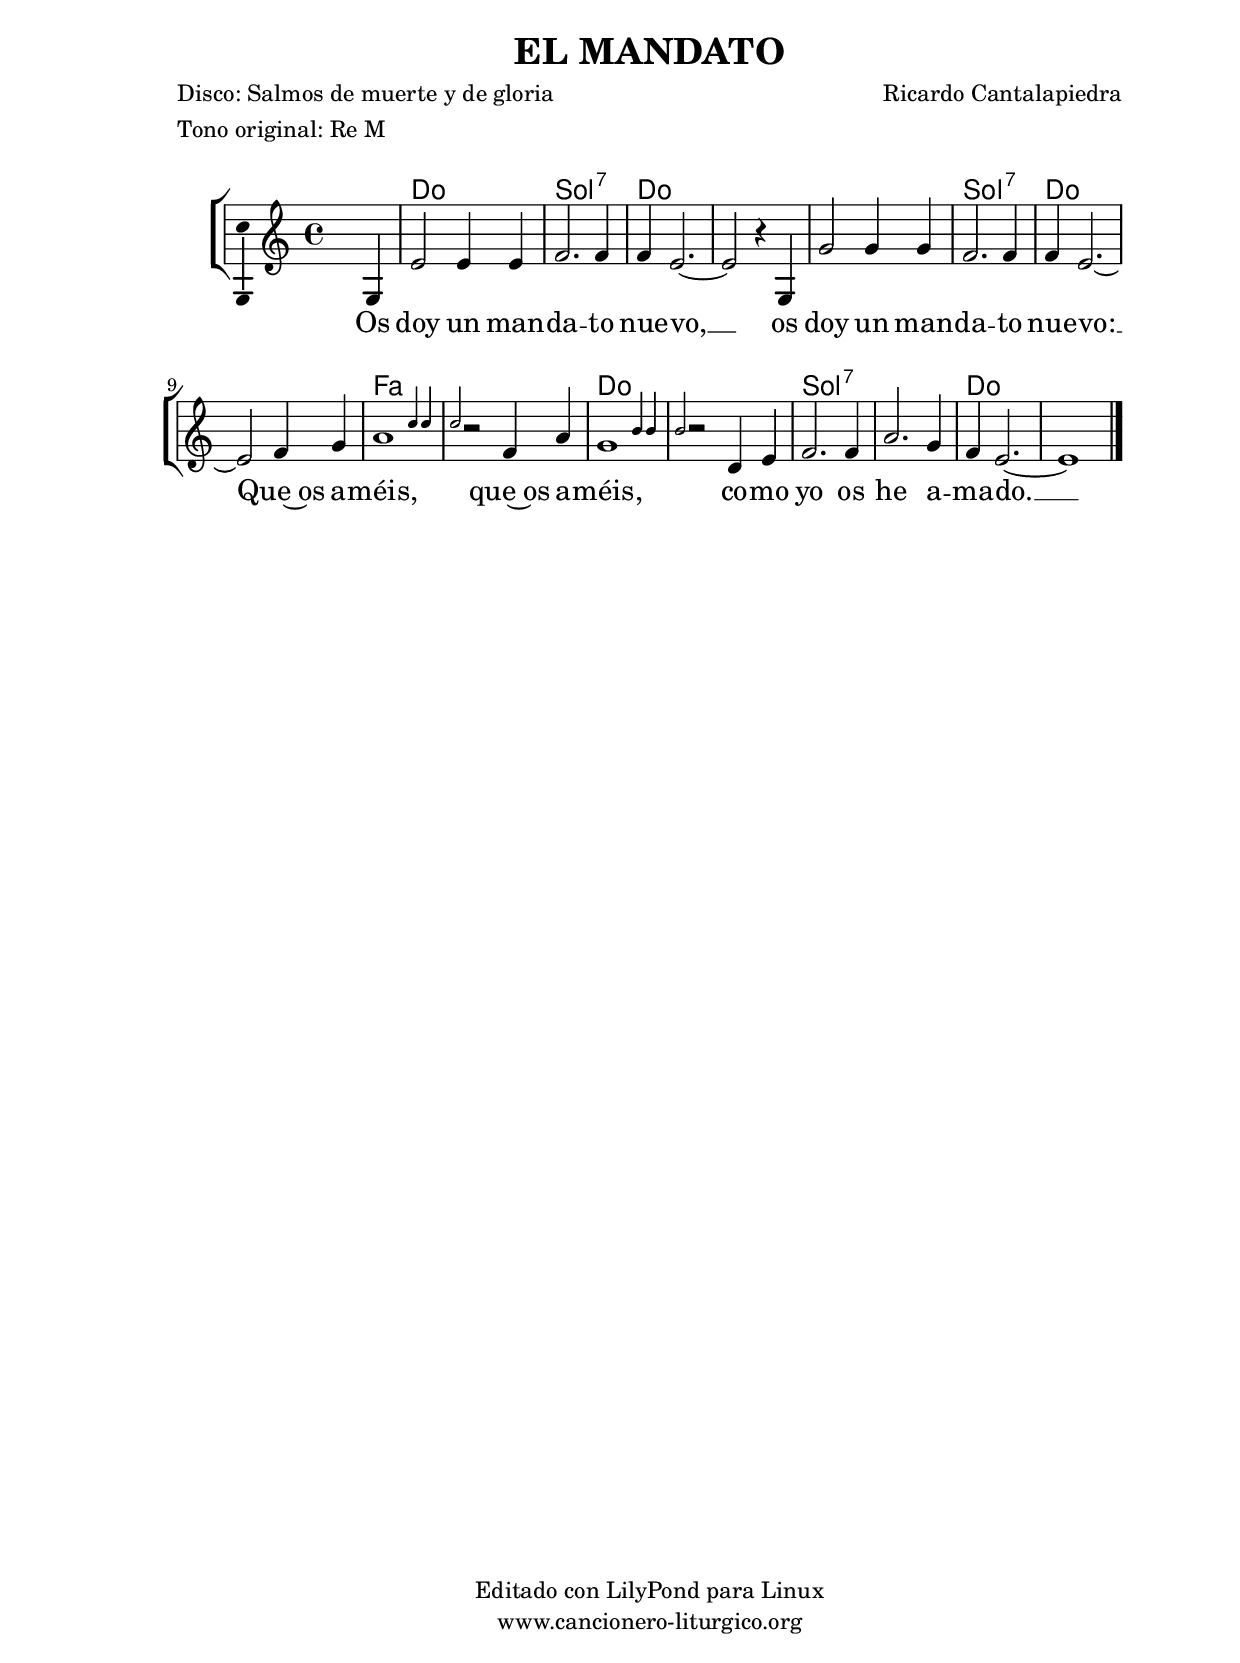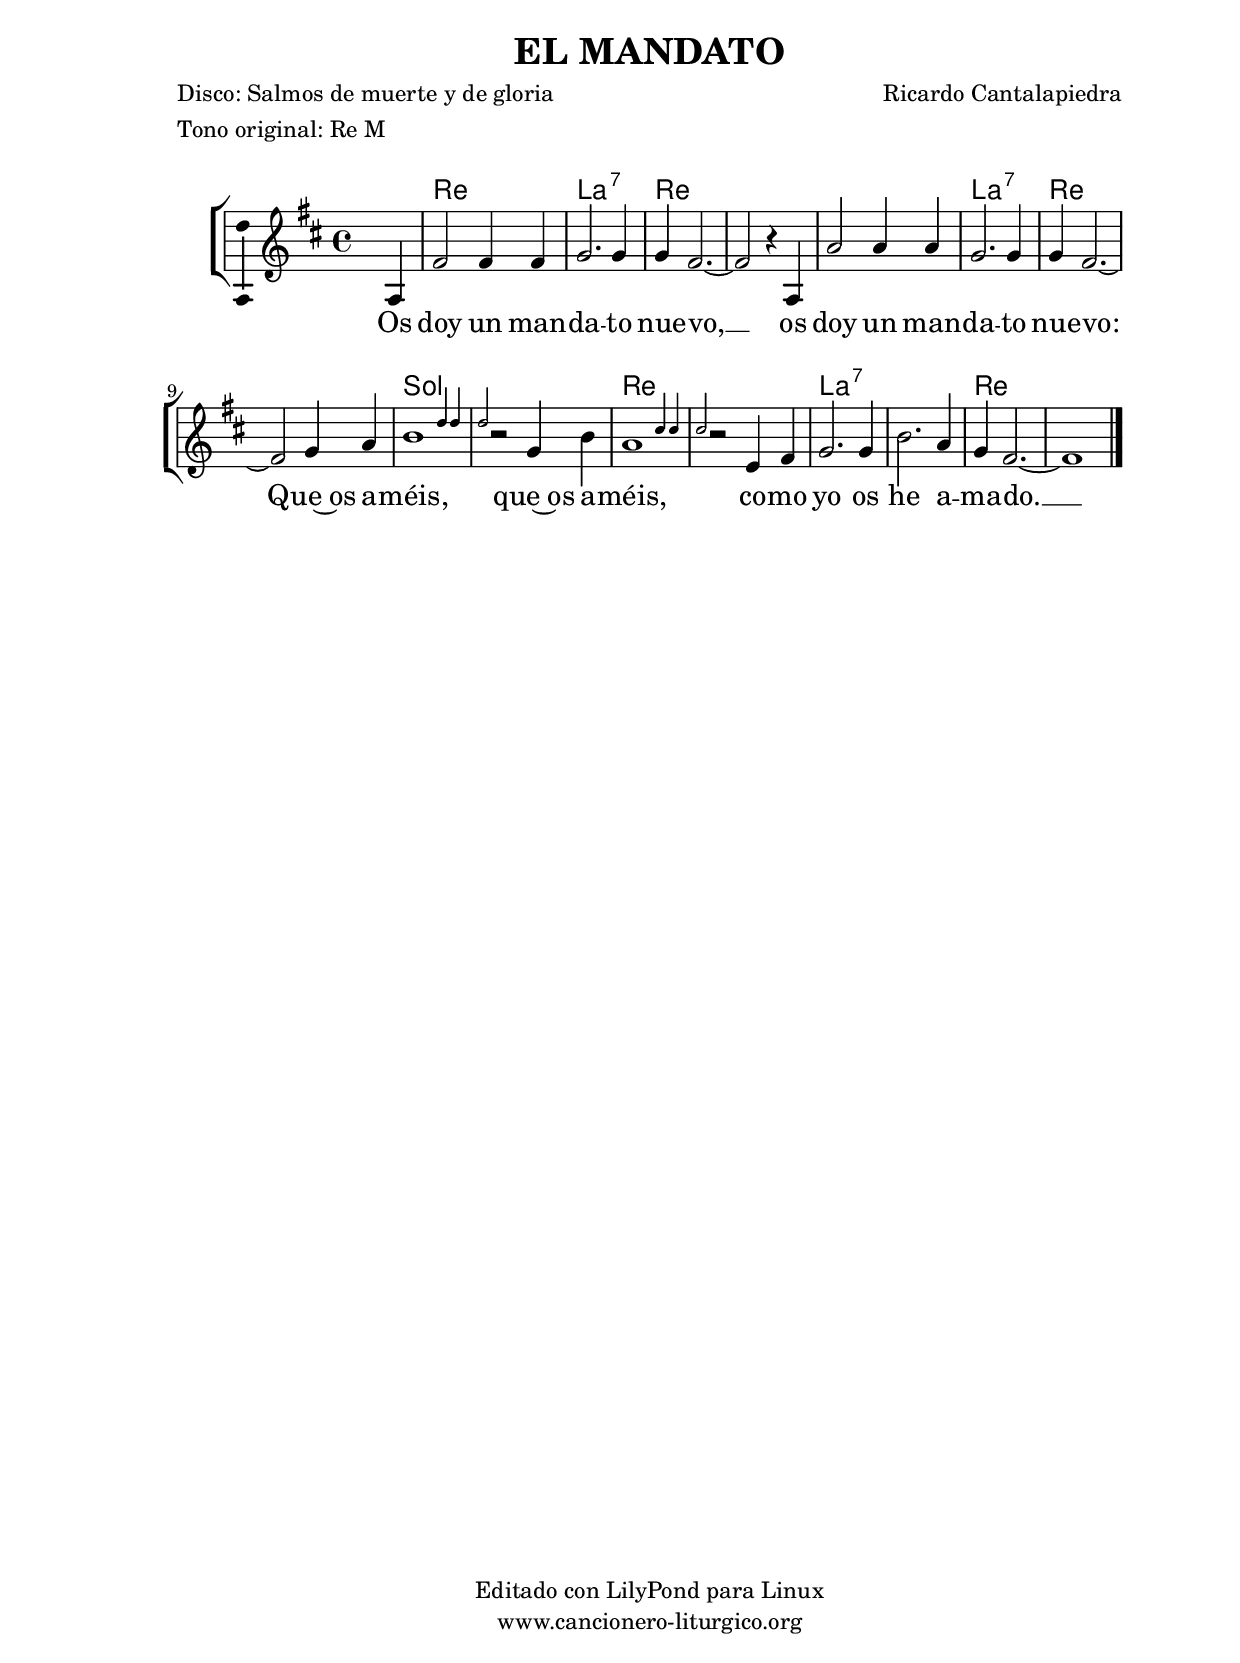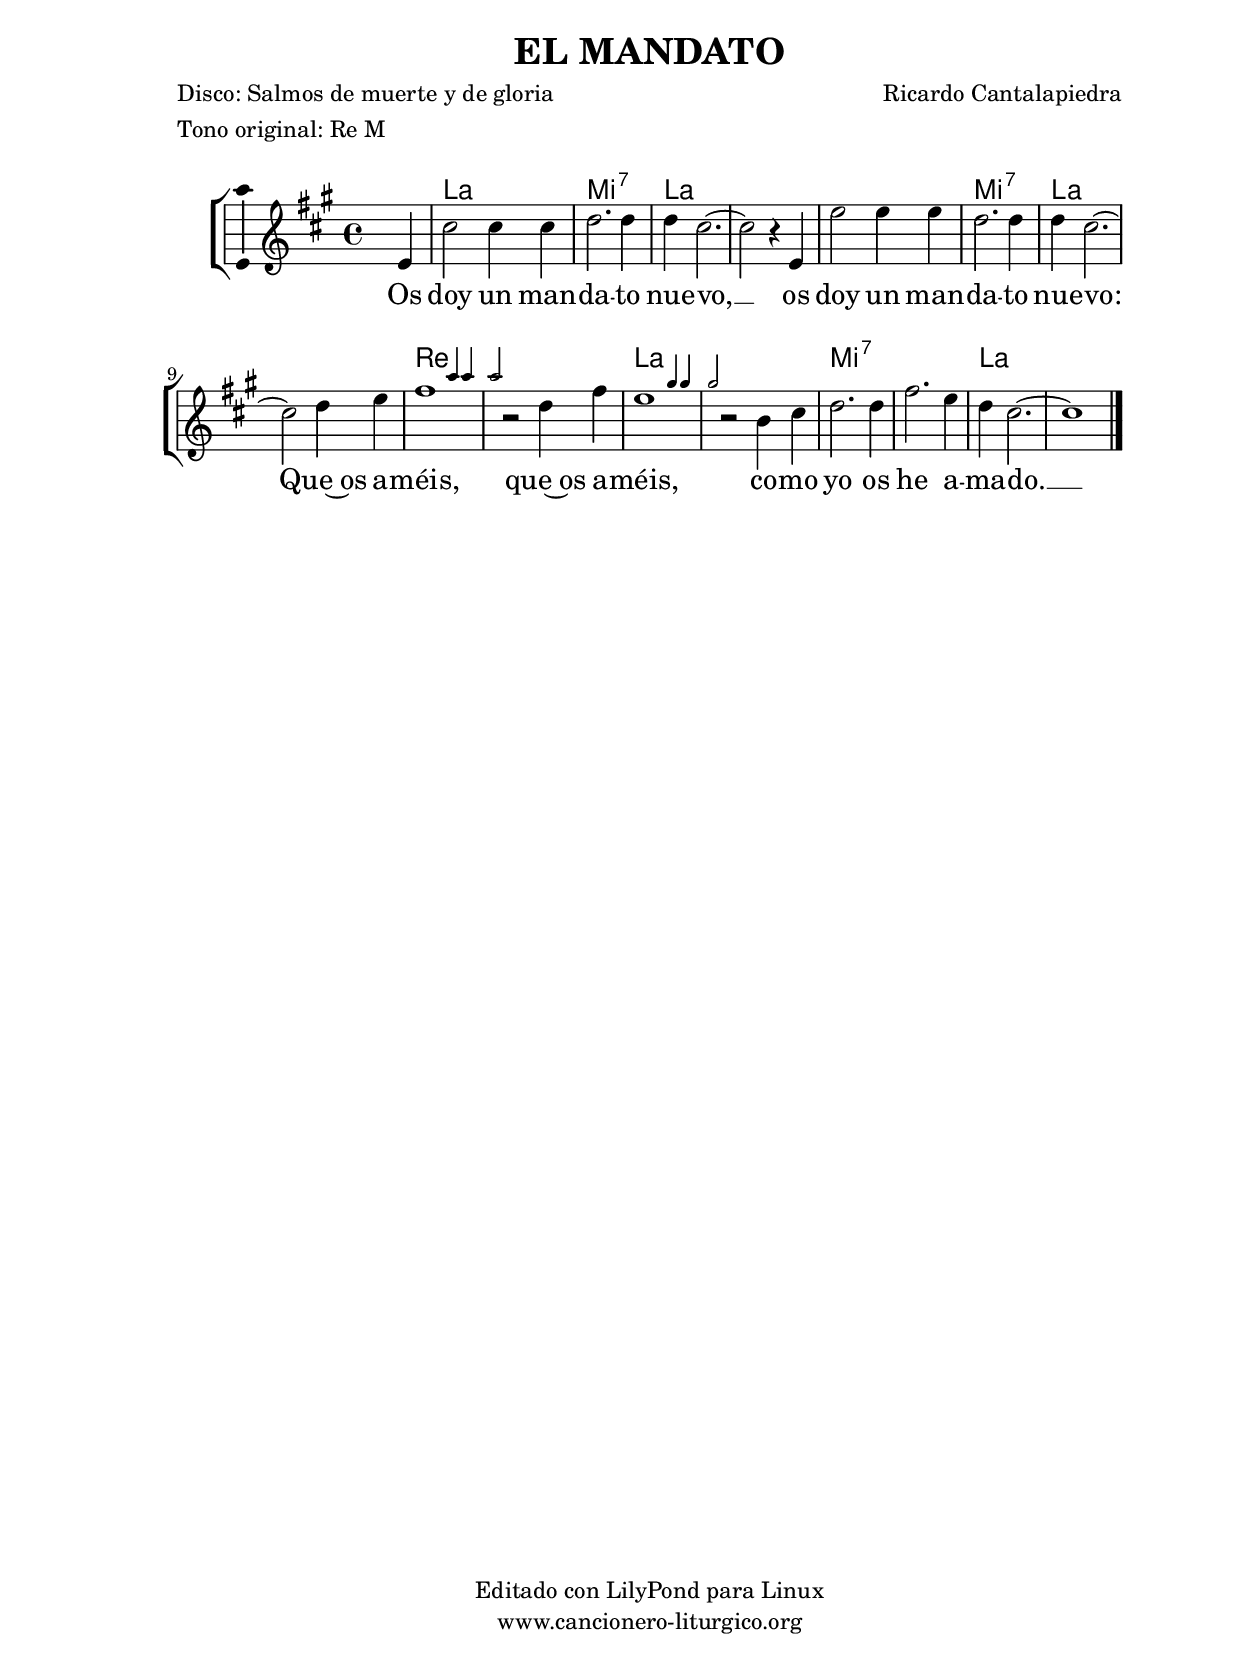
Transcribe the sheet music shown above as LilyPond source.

%
%para convertir .midi en .wav:
%timidity filename.midi -Ow -o finename.wav
%
%
%Para convertir de .wav a .mp3:
%lame -h -m j filename.wav
%
%
%para escuchar el midi:
%timidity nombrefichero.midi
%


%versión de lilypond para la que se ha escrito esta partitura:
\version "2.16.0"

	%Tamaño papel
	#(set-default-paper-size "a4")
	%Tamaño partitura
	#(set-global-staff-size 20)
	%No responde al pulsar sobre una nota
	#(ly:set-option 'point-and-click #f)

%parámetros del encabezamiento:
\header {
	title = "EL MANDATO"
	subtitle = ""
	composer = "Ricardo Cantalapiedra"
	poet = "Disco: Salmos de muerte y de gloria"
	meter = "Tono original: Re M"
	arranger = ""
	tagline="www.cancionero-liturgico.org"
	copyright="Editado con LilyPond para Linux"
	}

%parámetros asociados al papel:
\paper {
	oddHeaderMarkup = \markup {\fill-line { \on-the-fly #not-first-page \fromproperty #'header:title \on-the-fly #not-first-page \fromproperty #'header:composer }}
	evenHeaderMarkup = \markup {\fill-line { \fromproperty #'header:composer \fromproperty #'header:title }}
	#(set-paper-size "a4")
	print-page-number = ##f
	first-page-number = 1
	print-first-page-number = ##f
%	head-separation = 3.0 \cm
	top-margin = 2.0 \cm
	bottom-margin = 0.5\cm
%%%	bottom-margin = -2.0\cm
	left-margin = 3.0 \cm
	line-width = 16.0 \cm 
	indent = 8\mm
	interscoreline = 2.\mm
	between-system-space = 15\mm
%	para que las partituras no llenen la hoja:
	ragged-bottom = ##t
%	idem para la última hoja:
	ragged-last-bottom = ##f
%	para que las partituras llenen el ancho del papel:
	ragged-last = ##f
	after-title-space = 2.5 \cm
%page-count=1
%system-count=8

	%Flexible Vertical Spacing
%	markup-markup-spacing =
%	#'((basic-distance . 15) (minimum-distance . 15) (padding . 3))
	markup-system-spacing =
	#'((basic-distance . 15) (minimum-distance . 15) (padding . 3))
	system-system-spacing =
	#'((basic-distance . 15) (minimum-distance . 15) (padding . 3))
	score-system-spacing =
	#'((basic-distance . 15) (minimum-distance . 15) (padding . 5))
%	top-system-spacing = % header
%	#'((basic-distance . 8) (minimum-distance . 0) (padding . 0))
%	top-markup-spacing =
%	#'((basic-distance . 20) (minimum-distance . 20) (padding . 0))
	last-bottom-spacing = % footer
	#'((basic-distance . 5) (minimum-distance . 5) (padding . 0))
%	score-markup-spacing =
%	#'((basic-distance . 16) (minimum-distance . 13) (padding . 0))

	}


%parámetros que afectan a toda la partitura:
global = {
	%clave de sol (G):
	\clef G
	%armadura:
%	\transpose c d
	\key c \major
	\tempo 4=200
	\set Score.tempoHideNote = ##t
	}


acordes = {
	\italianChords
	\chordmode {
%	\transpose c d
{

s1 c g:7 c s c g:7 c s
f s c s g:7 s c 
s
%%%   c:7
%%%   f s c s g:7 s c


	}
	}
}

melodia = 
%\transpose c d
{
	\relative c'{
	\time 4/4
s2. g4
e'2 e4 e4
f2. f4
f4 e2.~
e2 r4 g,4
g'2 g4 g4
f2. f4
f4 e2.~
e2 f4 g4

\afterGrace a1 { c4 c4 }
\grace { c2 } r2 f,4 a4
\afterGrace g1 { b4 b4 }
\grace { b2 } r2 d,4 e4
f2. f4
a2. g4 f e2.~
e1
%%%   e2 f4 g4
%%%   
%%%   a1
%%%   r2 f4 a4
%%%   g1
%%%   r2 d4 e4
%%%   f2. f4
%%%   a2. g4 f e2.~
%%%   e2 r4 s4

	\bar "|."
	}
	}


texto = \lyricmode {
Os doy un man -- da -- to nue -- vo, __
os doy un man -- da -- to nue -- vo: __
Que~os a -- méis, que~os a -- méis,
co -- mo yo os he a -- ma -- do. __
%%%   Que~os a -- méis, que~os a -- méis,
%%%   co -- mo yo os he a -- ma -- do. __

	}


acordesStaff = \context ChordNames = acordesStaff <<
	\set chordChanges = ##t
	\acordes
	>>


vozStaff = \context Voice = vozStaff
\with {\consists "Ambitus_engraver"}
<<
%	\set Staff.instrumentName = ""
%	\set Staff.shortInstrumentName = ""
%	\set Staff.midiInstrument = #"clarinet"
%	\set Staff.midiInstrument = #"cello"
%	\set Staff.midiInstrument = #"flute"
	\set Staff.midiInstrument = #"electric guitar (jazz)"
%	\set Staff.midiInstrument = #"english horn"
%	\set Staff.midiInstrument = #"violin"
%	\set Staff.midiInstrument = #"glockenspiel"
	\set Staff.midiMinimumVolume = #0.7
	\set Staff.midiMaximumVolume = #0.9
	\global
	\melodia
	>>

textoStaff = \context Lyrics = textoStaff <<
	\lyricsto vozStaff \texto
	>>

\book {
	\score {
		\context ChoirStaff {
			\override StaffGroup.SystemStartBracket #'collapse-height = #1
			\override Score.SystemStartBar #'collapse-height = #1
			<<
			\acordesStaff
			\vozStaff
			\textoStaff
			>>
			}
		\layout {
	 		\context {
				\Lyrics
				\override LyricText #'font-size = #2
				}
	 		 \context {
				\Score
				\override StaffSymbol #'staff-space = #(magstep +3)
				}
			}
		}
	\score {
		\unfoldRepeats
		\context ChoirStaff {
			<<
			\acordesStaff
			\vozStaff
			>>
			}
		\midi {
	 		\context {
	 			\Score
				tempoWholesPerMinute = #(ly:make-moment 70 4)
				}
			}
		}
	}



#(define output-suffix "C")
\book {
	\score {
		\context ChoirStaff {
			\override StaffGroup.SystemStartBracket #'collapse-height = #1
			\override Score.SystemStartBar #'collapse-height = #1
\transpose c d
			<<
			\acordesStaff
			\vozStaff
			\textoStaff
			>>
			}
		\layout {
	    		\context {
				\Lyrics
				\override LyricText #'font-size = #2
				}
	   		 \context {
				\Score
				\override StaffSymbol #'staff-space = #(magstep +3)
				}
			}
		}
	}

#(define output-suffix "S")
\book {
	\score {
		\context ChoirStaff {
			\override StaffGroup.SystemStartBracket #'collapse-height = #1
			\override Score.SystemStartBar #'collapse-height = #1
\transpose c a
			<<
			\acordesStaff
			\vozStaff
			\textoStaff
			>>
			}
		\layout {
	    		\context {
				\Lyrics
				\override LyricText #'font-size = #2
				}
	   		 \context {
				\Score
				\override StaffSymbol #'staff-space = #(magstep +3)
				}
			}
		}
	}


